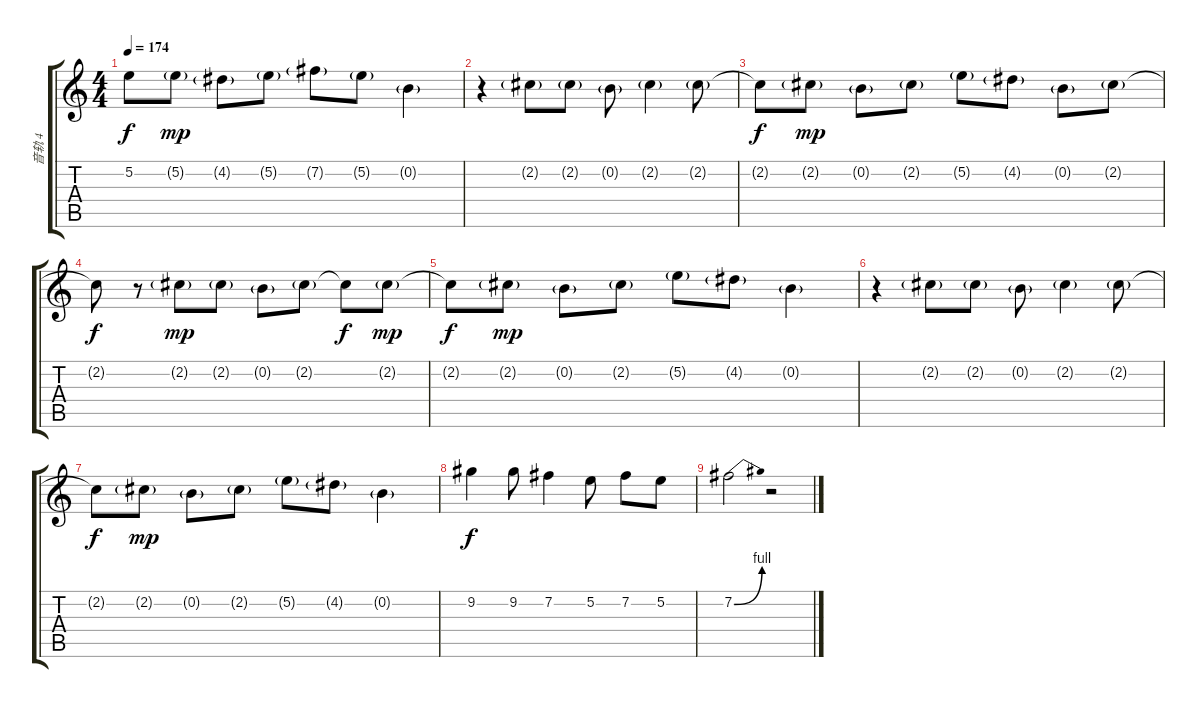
\track ("音轨 4" "音轨 4") {instrument overdrivenguitar}
\staff {score tabs}
\tuning (E4 B3 G3 D3 A2 E2) {hide}
\ts (4 4)
\tempo 174
\clef g2
\ks c
5.2{t}.8{dy f} 5.2{g}.8{dy mp} 4.2{g}.8 5.2{g}.8 7.2{g}.8 5.2{g}.8 0.2{g}.4 |
r.4 2.2{g}.8 2.2{g}.8 0.2{g}.8 2.2{g}.4 2.2{g}.8 |
2.2{t}.8{dy f} 2.2{g}.8{dy mp} 0.2{g}.8 2.2{g}.8 5.2{g}.8 4.2{g}.8 0.2{g}.8 2.2{g}.8 |
2.2{t}.8{dy f} r.8 2.2{g}.8{dy mp} 2.2{g}.8 0.2{g}.8 2.2{g}.8 2.2{t}.8{dy f} 2.2{g}.8{dy mp} |
2.2{t}.8{dy f} 2.2{g}.8{dy mp} 0.2{g}.8 2.2{g}.8 5.2{g}.8 4.2{g}.8 0.2{g}.4 |
r.4 2.2{g}.8 2.2{g}.8 0.2{g}.8 2.2{g}.4 2.2{g}.8 |
2.2{t}.8{dy f} 2.2{g}.8{dy mp} 0.2{g}.8 2.2{g}.8 5.2{g}.8 4.2{g}.8 0.2{g}.4 |
9.2.4{dy f} 9.2.8 7.2.4 5.2.8 7.2.8 5.2.8 |
7.2{be (bend 0 0 60 4)}.2 r.2
